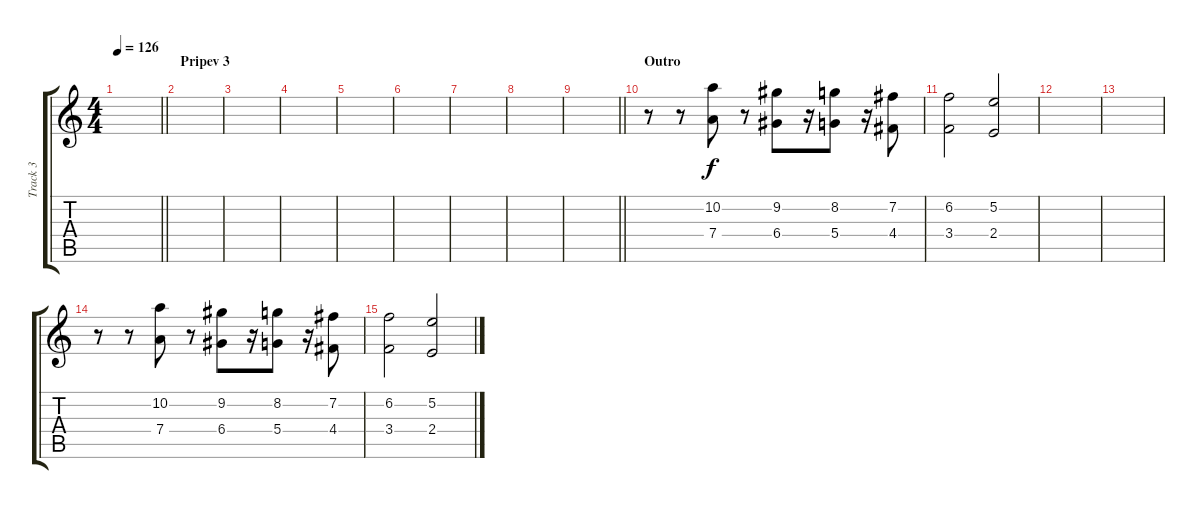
\track ("Track 3" "Track 3") {instrument acousticguitarsteel}
\staff {score tabs}
\tuning (E4 B3 G3 D3 A2 E2) {hide}
\ts (4 4)
\tempo 126
\clef g2
\barLineRight lightlight
\ks c
|
\section ("" "Pripev 3")
|
|
|
|
|
|
|
\barLineRight lightlight
|
\section ("" "Outro")
r.8 r.8 (10.2 7.4).8 r.8 (9.2 6.4).8 r.16 (8.2 5.4).8 r.16 (7.2 4.4).8 |
(6.2 3.4).2 (5.2 2.4).2 |
|
|
r.8 r.8 (10.2 7.4).8 r.8 (9.2 6.4).8 r.16 (8.2 5.4).8 r.16 (7.2 4.4).8 |
(6.2 3.4).2 (5.2 2.4).2
